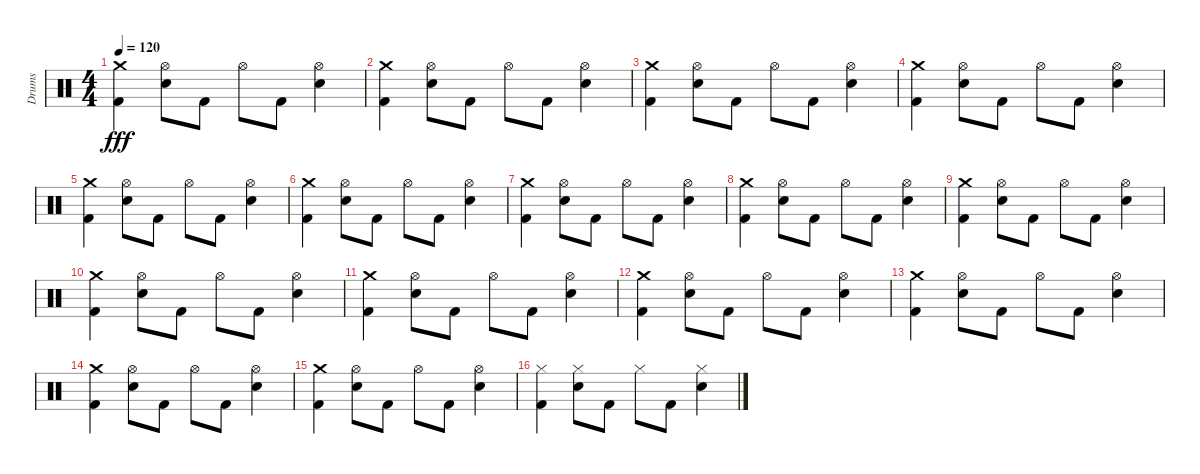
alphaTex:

\track ("Drums" "Drums") {instrument percussion}
\staff {score}
\articulation defaults
\ts (4 4)
\tempo 120
\clef neutral
\ks c
("Crash medium (hit)" "Kick (hit) 2").4{dy fff} ("Hi-Hat (open)" "Snare (hit) 2").8 "Kick (hit) 2".8 "Hi-Hat (open)".8 "Kick (hit) 2".8 ("Hi-Hat (open)" "Snare (hit) 2").4 |
("Crash medium (hit)" "Kick (hit) 2").4 ("Hi-Hat (open)" "Snare (hit) 2").8 "Kick (hit) 2".8 "Hi-Hat (open)".8 "Kick (hit) 2".8 ("Hi-Hat (open)" "Snare (hit) 2").4 |
("Crash medium (hit)" "Kick (hit) 2").4 ("Hi-Hat (open)" "Snare (hit) 2").8 "Kick (hit) 2".8 "Hi-Hat (open)".8 "Kick (hit) 2".8 ("Hi-Hat (open)" "Snare (hit) 2").4 |
("Crash medium (hit)" "Kick (hit) 2").4 ("Hi-Hat (open)" "Snare (hit) 2").8 "Kick (hit) 2".8 "Hi-Hat (open)".8 "Kick (hit) 2".8 ("Hi-Hat (open)" "Snare (hit) 2").4 |
("Crash medium (hit)" "Kick (hit) 2").4 ("Hi-Hat (open)" "Snare (hit) 2").8 "Kick (hit) 2".8 "Hi-Hat (open)".8 "Kick (hit) 2".8 ("Hi-Hat (open)" "Snare (hit) 2").4 |
("Crash medium (hit)" "Kick (hit) 2").4 ("Hi-Hat (open)" "Snare (hit) 2").8 "Kick (hit) 2".8 "Hi-Hat (open)".8 "Kick (hit) 2".8 ("Hi-Hat (open)" "Snare (hit) 2").4 |
("Crash medium (hit)" "Kick (hit) 2").4 ("Hi-Hat (open)" "Snare (hit) 2").8 "Kick (hit) 2".8 "Hi-Hat (open)".8 "Kick (hit) 2".8 ("Hi-Hat (open)" "Snare (hit) 2").4 |
("Crash medium (hit)" "Kick (hit) 2").4 ("Hi-Hat (open)" "Snare (hit) 2").8 "Kick (hit) 2".8 "Hi-Hat (open)".8 "Kick (hit) 2".8 ("Hi-Hat (open)" "Snare (hit) 2").4 |
("Crash medium (hit)" "Kick (hit) 2").4 ("Hi-Hat (open)" "Snare (hit) 2").8 "Kick (hit) 2".8 "Hi-Hat (open)".8 "Kick (hit) 2".8 ("Hi-Hat (open)" "Snare (hit) 2").4 |
("Crash medium (hit)" "Kick (hit) 2").4 ("Hi-Hat (open)" "Snare (hit) 2").8 "Kick (hit) 2".8 "Hi-Hat (open)".8 "Kick (hit) 2".8 ("Hi-Hat (open)" "Snare (hit) 2").4 |
("Crash medium (hit)" "Kick (hit) 2").4 ("Hi-Hat (open)" "Snare (hit) 2").8 "Kick (hit) 2".8 "Hi-Hat (open)".8 "Kick (hit) 2".8 ("Hi-Hat (open)" "Snare (hit) 2").4 |
("Crash medium (hit)" "Kick (hit) 2").4 ("Hi-Hat (open)" "Snare (hit) 2").8 "Kick (hit) 2".8 "Hi-Hat (open)".8 "Kick (hit) 2".8 ("Hi-Hat (open)" "Snare (hit) 2").4 |
("Crash medium (hit)" "Kick (hit) 2").4 ("Hi-Hat (open)" "Snare (hit) 2").8 "Kick (hit) 2".8 "Hi-Hat (open)".8 "Kick (hit) 2".8 ("Hi-Hat (open)" "Snare (hit) 2").4 |
("Crash medium (hit)" "Kick (hit) 2").4 ("Hi-Hat (open)" "Snare (hit) 2").8 "Kick (hit) 2".8 "Hi-Hat (open)".8 "Kick (hit) 2".8 ("Hi-Hat (open)" "Snare (hit) 2").4 |
("Crash medium (hit)" "Kick (hit) 2").4 ("Hi-Hat (open)" "Snare (hit) 2").8 "Kick (hit) 2".8 "Hi-Hat (open)".8 "Kick (hit) 2".8 ("Hi-Hat (open)" "Snare (hit) 2").4 |
("Hi-Hat (closed)" "Kick (hit) 2").4 ("Hi-Hat (closed)" "Snare (hit) 2").8 "Kick (hit) 2".8 "Hi-Hat (closed)".8 "Kick (hit) 2".8 ("Hi-Hat (closed)" "Snare (hit) 2").4
